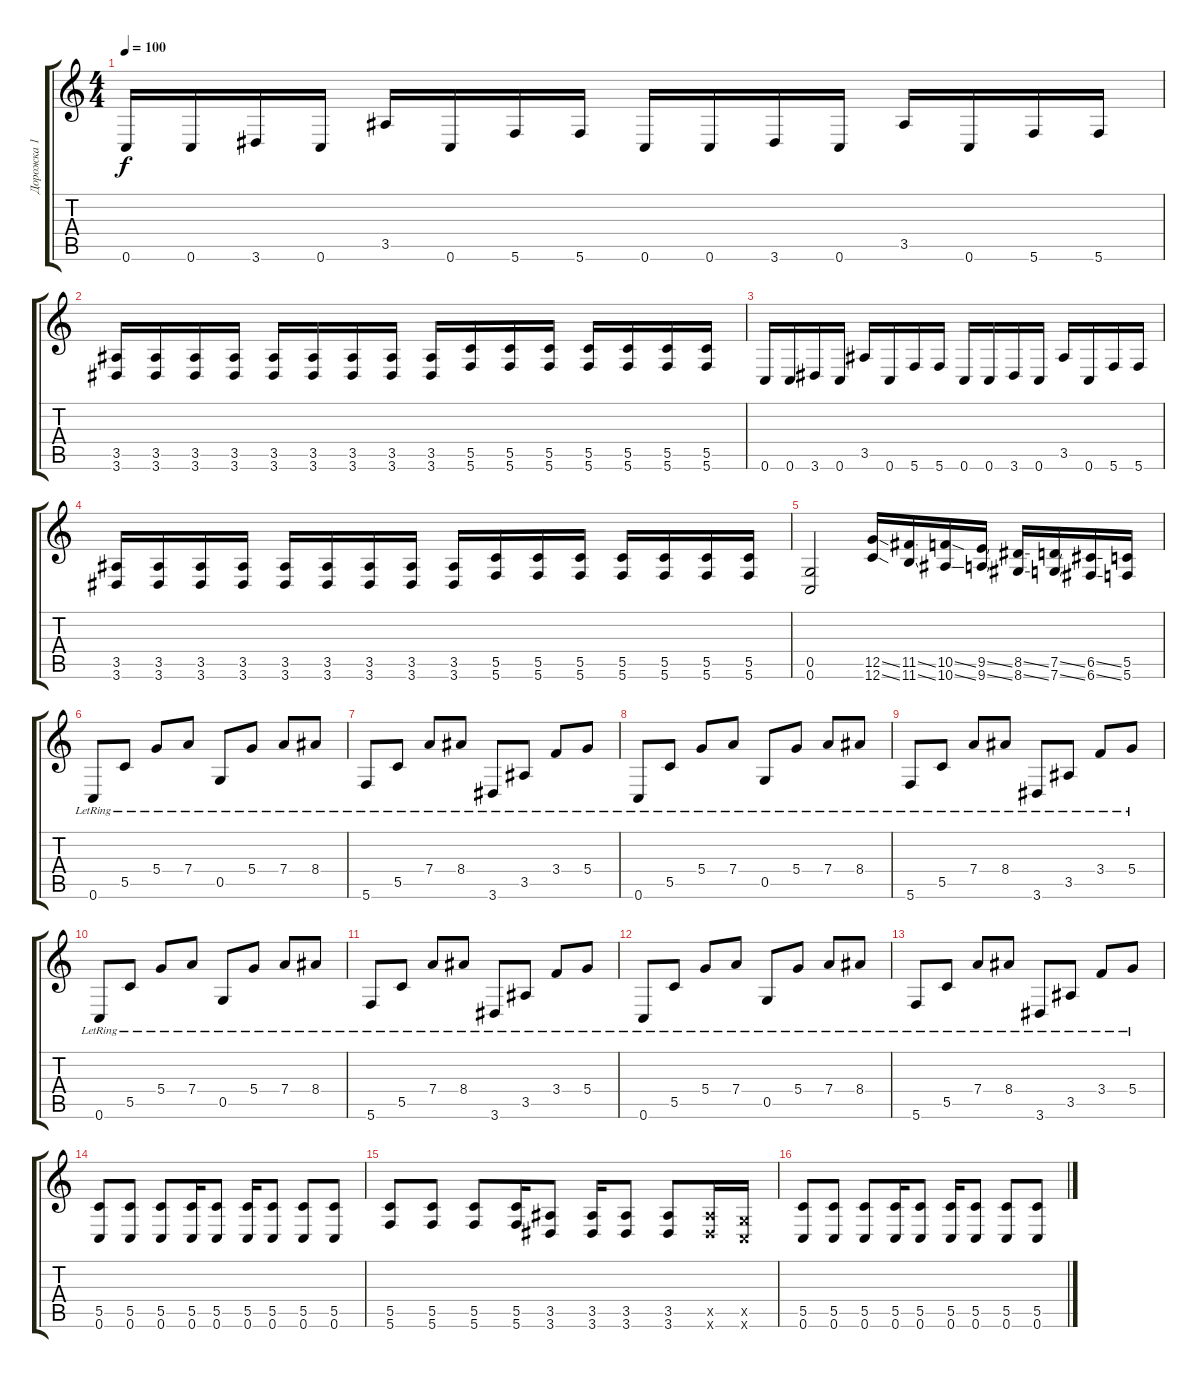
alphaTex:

\track ("Дорожка 1" "Дорожка 1") {instrument electricguitarclean}
\staff {score tabs}
\tuning (E4 B3 G3 D3 G2 C2) {hide}
\ts (4 4)
\tempo 100
\clef g2
\ks c
0.6.16{dy f} 0.6.16 3.6.16 0.6.16 3.5.16 0.6.16 5.6.16 5.6.16 0.6.16 0.6.16 3.6.16 0.6.16 3.5.16 0.6.16 5.6.16 5.6.16 |
(3.5 3.6).16 (3.5 3.6).16 (3.5 3.6).16 (3.5 3.6).16 (3.5 3.6).16 (3.5 3.6).16 (3.5 3.6).16 (3.5 3.6).16 (3.5 3.6).16 (5.5 5.6).16 (5.5 5.6).16 (5.5 5.6).16 (5.5 5.6).16 (5.5 5.6).16 (5.5 5.6).16 (5.5 5.6).16 |
0.6.16 0.6.16 3.6.16 0.6.16 3.5.16 0.6.16 5.6.16 5.6.16 0.6.16 0.6.16 3.6.16 0.6.16 3.5.16 0.6.16 5.6.16 5.6.16 |
(3.5 3.6).16 (3.5 3.6).16 (3.5 3.6).16 (3.5 3.6).16 (3.5 3.6).16 (3.5 3.6).16 (3.5 3.6).16 (3.5 3.6).16 (3.5 3.6).16 (5.5 5.6).16 (5.5 5.6).16 (5.5 5.6).16 (5.5 5.6).16 (5.5 5.6).16 (5.5 5.6).16 (5.5 5.6).16 |
(0.5 0.6).2 (12.5{ss} 12.6{ss}).16{instrument guitarfretnoise} (11.5{ss} 11.6{ss}).16 (10.5{ss} 10.6{ss}).16 (9.5{ss} 9.6{ss}).16 (8.5{ss} 8.6{ss}).16 (7.5{ss} 7.6{ss}).16 (6.5{ss} 6.6{ss}).16 (5.5 5.6).16 |
0.6{lr}.8{instrument electricguitarclean} 5.5{lr}.8 5.4{lr}.8 7.4{lr}.8 0.5{lr}.8 5.4{lr}.8 7.4{lr}.8 8.4{lr}.8 |
5.6{lr}.8 5.5{lr}.8 7.4{lr}.8 8.4{lr}.8 3.6{lr}.8 3.5{lr}.8 3.4{lr}.8 5.4{lr}.8 |
0.6{lr}.8 5.5{lr}.8 5.4{lr}.8 7.4{lr}.8 0.5{lr}.8 5.4{lr}.8 7.4{lr}.8 8.4{lr}.8 |
5.6{lr}.8 5.5{lr}.8 7.4{lr}.8 8.4{lr}.8 3.6{lr}.8 3.5{lr}.8 3.4{lr}.8 5.4{lr}.8 |
0.6{lr}.8 5.5{lr}.8 5.4{lr}.8 7.4{lr}.8 0.5{lr}.8 5.4{lr}.8 7.4{lr}.8 8.4{lr}.8 |
5.6{lr}.8 5.5{lr}.8 7.4{lr}.8 8.4{lr}.8 3.6{lr}.8 3.5{lr}.8 3.4{lr}.8 5.4{lr}.8 |
0.6{lr}.8 5.5{lr}.8 5.4{lr}.8 7.4{lr}.8 0.5{lr}.8 5.4{lr}.8 7.4{lr}.8 8.4{lr}.8 |
5.6{lr}.8 5.5{lr}.8 7.4{lr}.8 8.4{lr}.8 3.6{lr}.8 3.5{lr}.8 3.4{lr}.8 5.4{lr}.8 |
(5.5 0.6).8{instrument distortionguitar} (5.5 0.6).8 (5.5 0.6).8 (5.5 0.6).16 (5.5 0.6).8 (5.5 0.6).16 (5.5 0.6).8 (5.5 0.6).8 (5.5 0.6).8 |
(5.5 5.6).8 (5.5 5.6).8 (5.5 5.6).8 (5.5 5.6).16 (3.5 3.6).8 (3.5 3.6).16 (3.5 3.6).8 (3.5 3.6).8 (3.5{x} 3.6{x}).16 (0.5{x} 0.6{x}).16 |
(5.5 0.6).8 (5.5 0.6).8 (5.5 0.6).8 (5.5 0.6).16 (5.5 0.6).8 (5.5 0.6).16 (5.5 0.6).8 (5.5 0.6).8 (5.5 0.6).8
